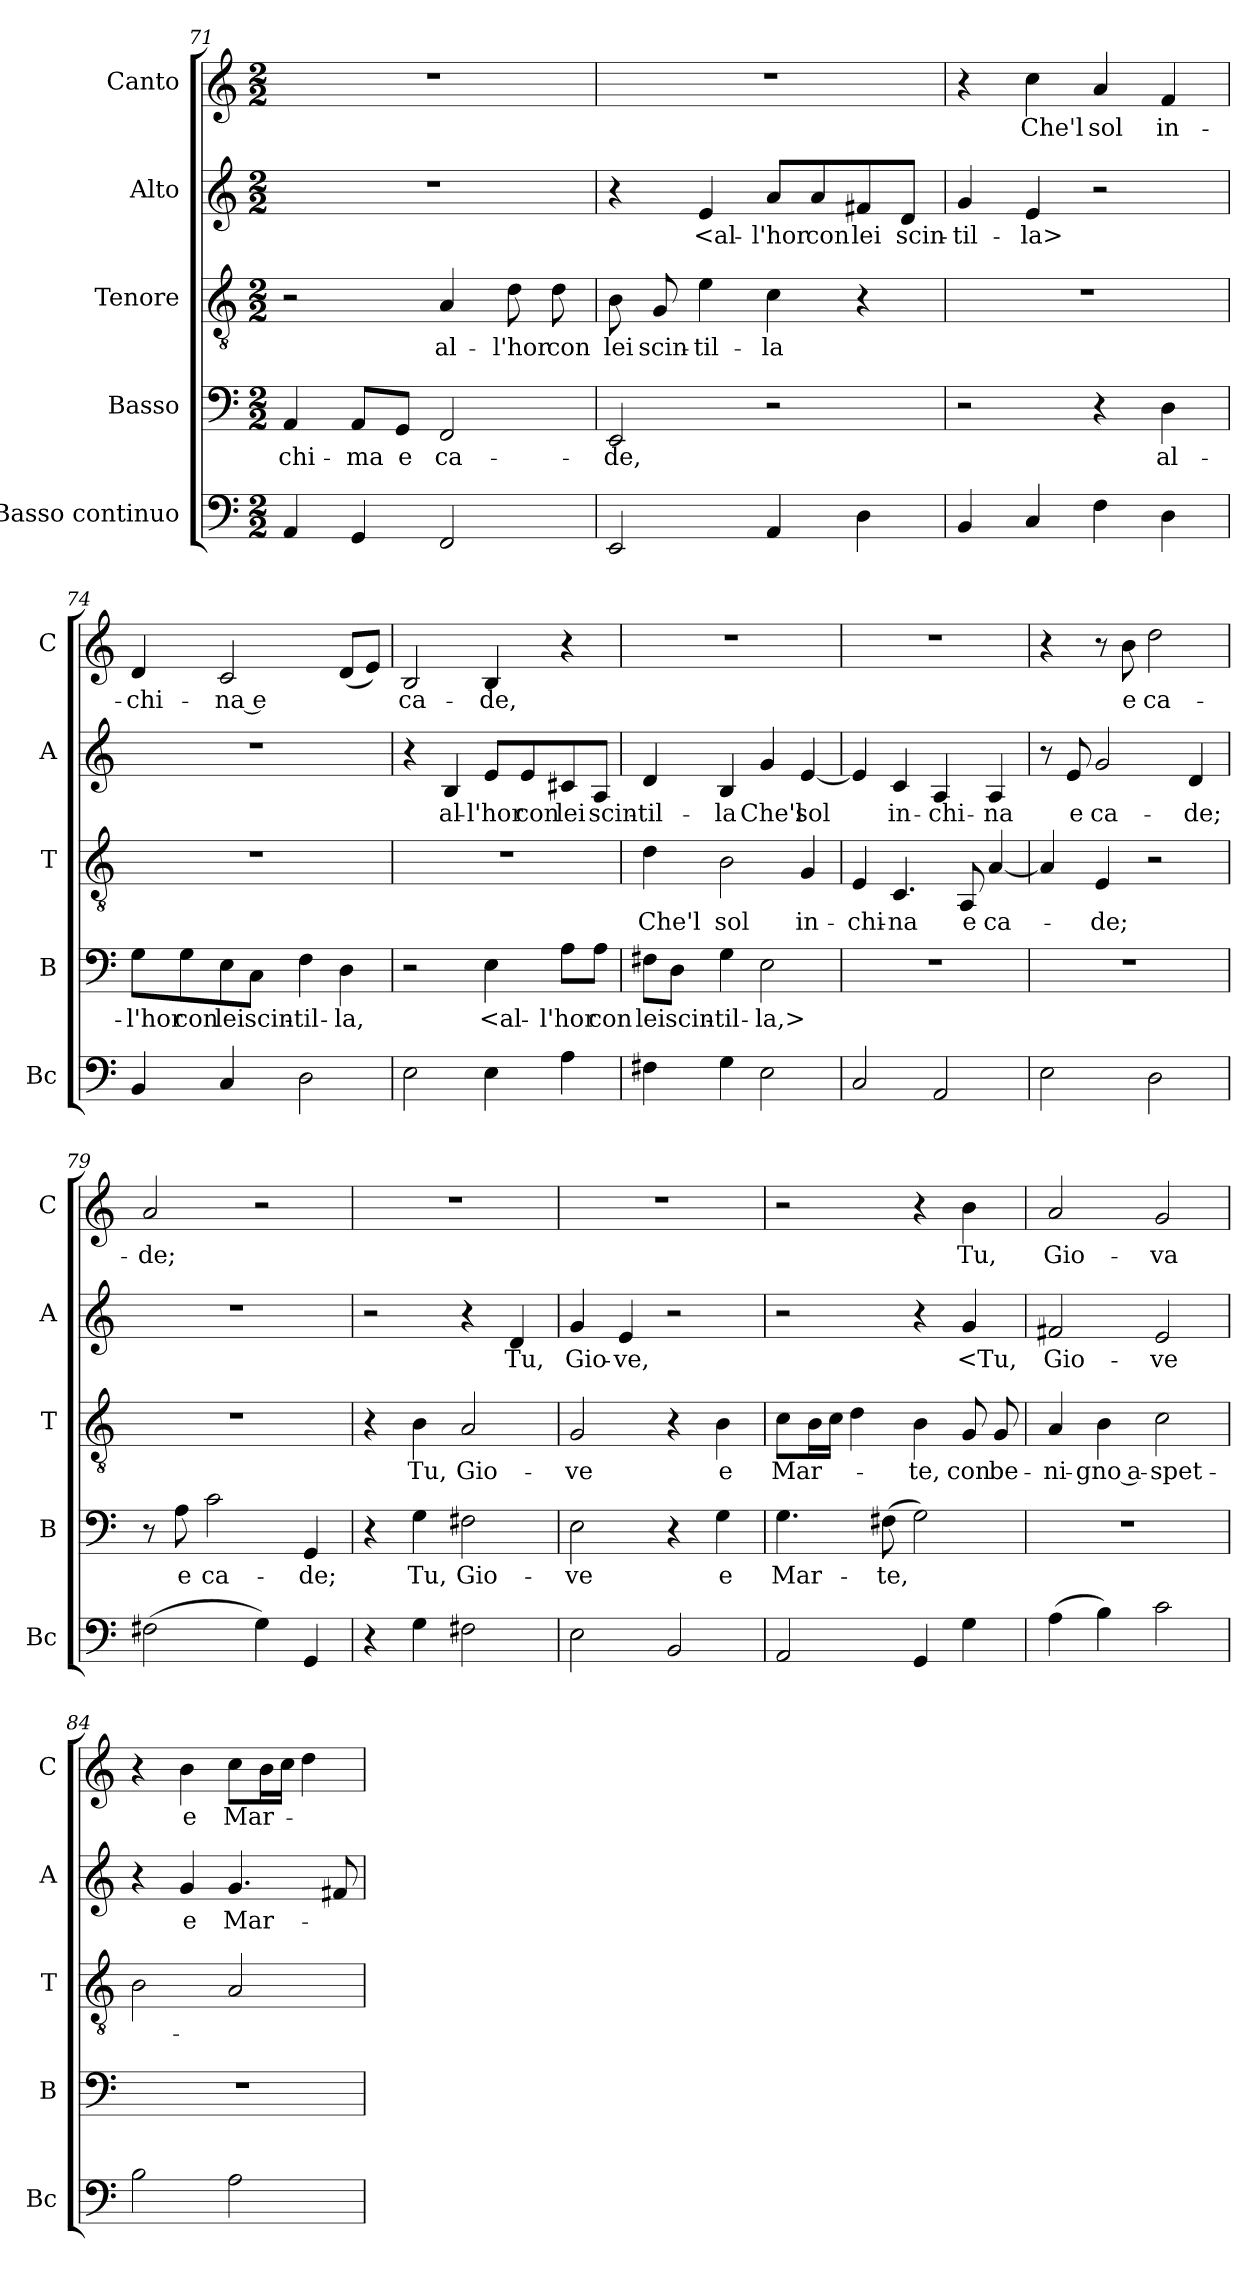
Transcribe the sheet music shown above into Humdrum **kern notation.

**kern	**kern	**text	**kern	**text	**kern	**text	**kern	**text
*part5	*part4	*part4	*part3	*part3	*part2	*part2	*part1	*part1
*staff5	*staff4	*staff4	*staff3	*staff3	*staff2	*staff2	*staff1	*staff1
*I"Basso continuo	*I"Basso	*	*I"Tenore	*	*I"Alto	*	*I"Canto	*
*I'Bc	*I'B	*	*I'T	*	*I'A	*	*I'C	*
*clefF4	*clefF4	*	*clefGv2	*	*clefG2	*	*clefG2	*
*k[]	*k[]	*	*k[]	*	*k[]	*	*k[]	*
*C:	*C:	*	*C:	*	*C:	*	*C:	*
*M2/2	*M2/2	*	*M2/2	*	*M2/2	*	*M2/2	*
=71	=71	=71	=71	=71	=71	=71	=71	=71
4AA	4AA	-chi-	2r	.	1r	.	1r	.
4GG	8AA/L	-ma	.	.	.	.	.	.
.	8GG/J	e	.	.	.	.	.	.
2FF	2FF	ca-	4A	al-	.	.	.	.
.	.	.	8d	-l'hor	.	.	.	.
.	.	.	8d	con	.	.	.	.
=72	=72	=72	=72	=72	=72	=72	=72	=72
2EE	2EE	-de,	8B	lei	4r	.	1r	.
.	.	.	8G	scin-	.	.	.	.
.	.	.	4e	-til-	4e	<al-	.	.
4AA	2r	.	4c	-la	8a/L	-l'hor	.	.
.	.	.	.	.	8a/	con	.	.
4D	.	.	4r	.	8f#X/	lei	.	.
.	.	.	.	.	8d/J	scin-	.	.
=73	=73	=73	=73	=73	=73	=73	=73	=73
4BB	2r	.	1r	.	4g	-til-	4r	.
4C	.	.	.	.	4e	-la>	4cc	Che'l
4F	4r	.	.	.	2r	.	4a	sol
4D	4D	al-	.	.	.	.	4f	in-
=74	=74	=74	=74	=74	=74	=74	=74	=74
4BB	8G\L	-l'hor	1r	.	1r	.	4d	-chi-
.	8G\	con	.	.	.	.	.	.
4C	8E\	lei	.	.	.	.	2c	-na e
.	8C\J	scin-	.	.	.	.	.	.
2D	4F	-til-	.	.	.	.	.	.
.	4D	-la,	.	.	.	.	(<8dL	.
.	.	.	.	.	.	.	8eJ)	.
=75	=75	=75	=75	=75	=75	=75	=75	=75
2E	2r	.	1r	.	4r	.	2B	ca-
.	.	.	.	.	4B	al-	.	.
4E	4E	<al-	.	.	8e/L	-l'hor	4B	-de,
.	.	.	.	.	8e/	con	.	.
4A	8A\L	-l'hor	.	.	8c#X/	lei	4r	.
.	8A\J	con	.	.	8A/J	scin-	.	.
=76	=76	=76	=76	=76	=76	=76	=76	=76
4F#X	8F#X\L	lei	4d	Che'l	4d	-til-	1r	.
.	8D\J	scin-	.	.	.	.	.	.
4G	4G	-til-	2B	sol	4B	-la	.	.
2E	2E	-la,>	.	.	4g	Che'l	.	.
.	.	.	4G	in-	[4e	sol	.	.
=77	=77	=77	=77	=77	=77	=77	=77	=77
2C	1r	.	4E	-chi-	4e]	.	1r	.
.	.	.	4.C	-na	4c	in-	.	.
2AA	.	.	.	.	4A	-chi-	.	.
.	.	.	8AA	e	.	.	.	.
.	.	.	[4A	ca-	4A	-na	.	.
=78	=78	=78	=78	=78	=78	=78	=78	=78
2E	1r	.	4A]	.	8r	.	4r	.
.	.	.	.	.	8e	e	.	.
.	.	.	4E	-de;	2g	ca-	8r	.
.	.	.	.	.	.	.	8b	e
2D	.	.	2r	.	.	.	2dd	ca-
.	.	.	.	.	4d	-de;	.	.
=79	=79	=79	=79	=79	=79	=79	=79	=79
(>2F#X	8r	.	1r	.	1r	.	2a	-de;
.	8A	e	.	.	.	.	.	.
.	2c	ca-	.	.	.	.	.	.
4G)	.	.	.	.	.	.	2r	.
4GG	4GG	-de;	.	.	.	.	.	.
=80	=80	=80	=80	=80	=80	=80	=80	=80
4r	4r	.	4r	.	2r	.	1r	.
4G	4G	Tu,	4B	Tu,	.	.	.	.
2F#X	2F#X	Gio-	2A	Gio-	4r	.	.	.
.	.	.	.	.	4d	Tu,	.	.
=81	=81	=81	=81	=81	=81	=81	=81	=81
2E	2E	-ve	2G	-ve	4g	Gio-	1r	.
.	.	.	.	.	4e	-ve,	.	.
2BB	4r	.	4r	.	2r	.	.	.
.	4G	e	4B	e	.	.	.	.
=82	=82	=82	=82	=82	=82	=82	=82	=82
2AA	4.G	Mar-	8cL	Mar-	2r	.	2r	.
.	.	.	16BL	.	.	.	.	.
.	.	.	16cJJ	.	.	.	.	.
.	.	.	4d	.	.	.	.	.
.	(>8F#X	-te,	.	.	.	.	.	.
4GG	2G)	.	4B	-te,	4r	.	4r	.
4G	.	.	8G	con	4g	<Tu,	4b	Tu,
.	.	.	8G	be-	.	.	.	.
=83	=83	=83	=83	=83	=83	=83	=83	=83
(>4A	1r	.	4A	-ni-	2f#X	Gio-	2a	Gio-
4B)	.	.	4B	-gno a-	.	.	.	.
2c	.	.	2c	-spet-	2e	-ve	2g	-va
=84	=84	=84	=84	=84	=84	=84	=84	=84
2B	1r	.	2B	.	4r	.	4r	.
.	.	.	.	.	4g	e	4b	e
2A	.	.	2A	.	4.g	Mar-	8ccL	Mar-
.	.	.	.	.	.	.	16bL	.
.	.	.	.	.	.	.	16ccJJ	.
.	.	.	.	.	.	.	4dd	.
.	.	.	.	.	8f#X	.	.	.
=	=	=	=	=	=	=	=	=
*-	*-	*-	*-	*-	*-	*-	*-	*-
